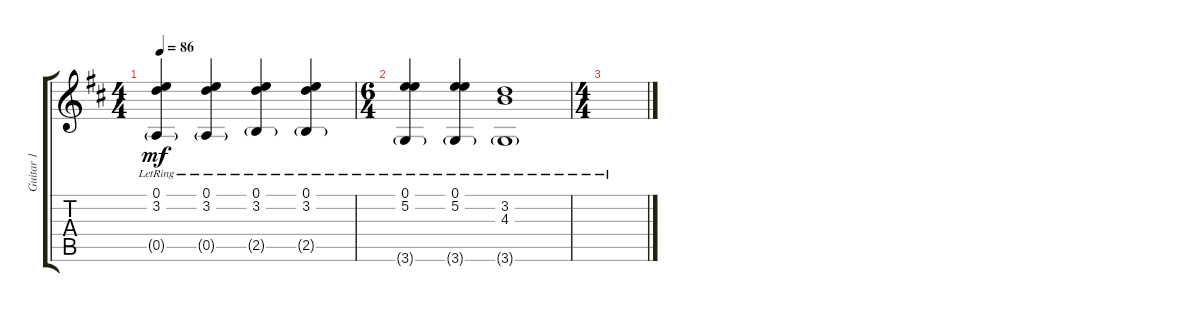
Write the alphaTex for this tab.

\track ("Guitar 1" "Guitar 1") {instrument acousticguitarsteel}
\staff {score tabs}
\tuning (E4 B3 G3 D3 A2 E2) {hide}
\ts (4 4)
\tempo 86
\clef g2
\ks d
(0.1{lr} 3.2{lr} 0.5{g lr}).4{dy mf} (0.1{lr} 3.2{lr} 0.5{g lr}).4 (0.1{lr} 3.2{lr} 2.5{g lr}).4 (0.1{lr} 3.2{lr} 2.5{g lr}).4 |
\ts (6 4)
(0.1{lr} 5.2 3.6{g lr}).4 (0.1{lr} 5.2{lr} 3.6{g lr}).4 (3.2{lr} 4.3{lr} 3.6{g lr}).1 |
\ts (4 4)
